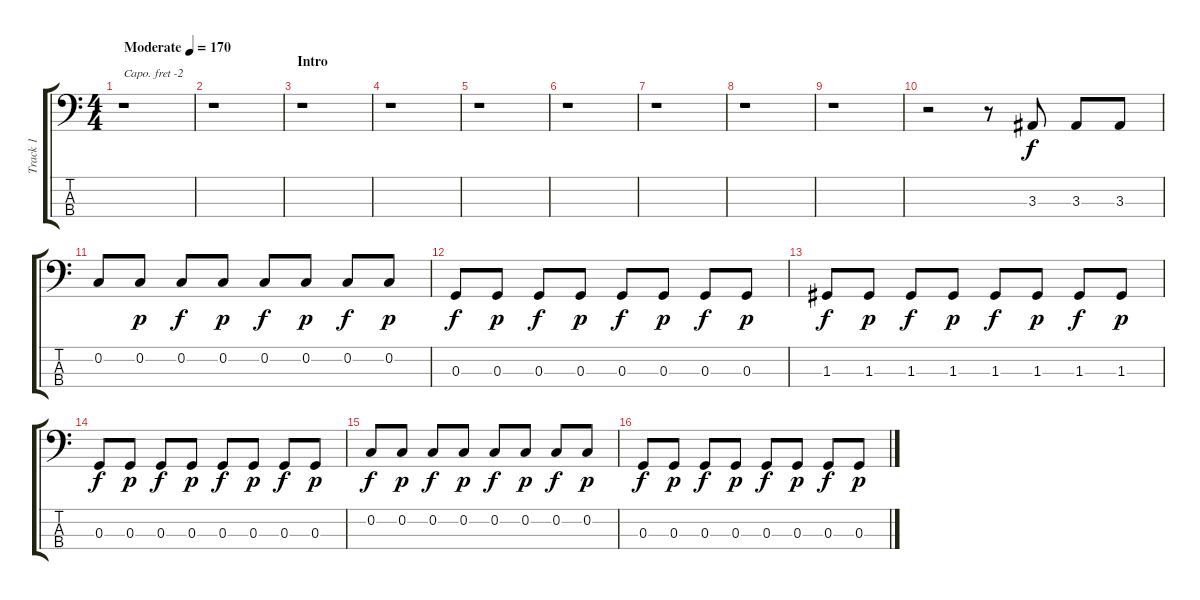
\track ("Track 1" "Track 1") {instrument electricbasspick}
\staff {score tabs}
\capo -2
\tuning (G2 D2 A1 E1) {hide}
\ts (4 4)
\tempo (170 "Moderate")
\clef f4
\ks c
r.1{dy f instrument electricbasspick} |
r.1 |
\section ("" "Intro")
r.1 |
r.1 |
r.1 |
r.1 |
r.1 |
r.1 |
r.1 |
r.2 r.8 3.3.8 3.3.8 3.3.8 |
0.2.8 0.2.8{dy p} 0.2.8{dy f} 0.2.8{dy p} 0.2.8{dy f} 0.2.8{dy p} 0.2.8{dy f} 0.2.8{dy p} |
0.3.8{dy f} 0.3.8{dy p} 0.3.8{dy f} 0.3.8{dy p} 0.3.8{dy f} 0.3.8{dy p} 0.3.8{dy f} 0.3.8{dy p} |
1.3.8{dy f} 1.3.8{dy p} 1.3.8{dy f} 1.3.8{dy p} 1.3.8{dy f} 1.3.8{dy p} 1.3.8{dy f} 1.3.8{dy p} |
0.3.8{dy f} 0.3.8{dy p} 0.3.8{dy f} 0.3.8{dy p} 0.3.8{dy f} 0.3.8{dy p} 0.3.8{dy f} 0.3.8{dy p} |
0.2.8{dy f} 0.2.8{dy p} 0.2.8{dy f} 0.2.8{dy p} 0.2.8{dy f} 0.2.8{dy p} 0.2.8{dy f} 0.2.8{dy p} |
0.3.8{dy f} 0.3.8{dy p} 0.3.8{dy f} 0.3.8{dy p} 0.3.8{dy f} 0.3.8{dy p} 0.3.8{dy f} 0.3.8{dy p}
